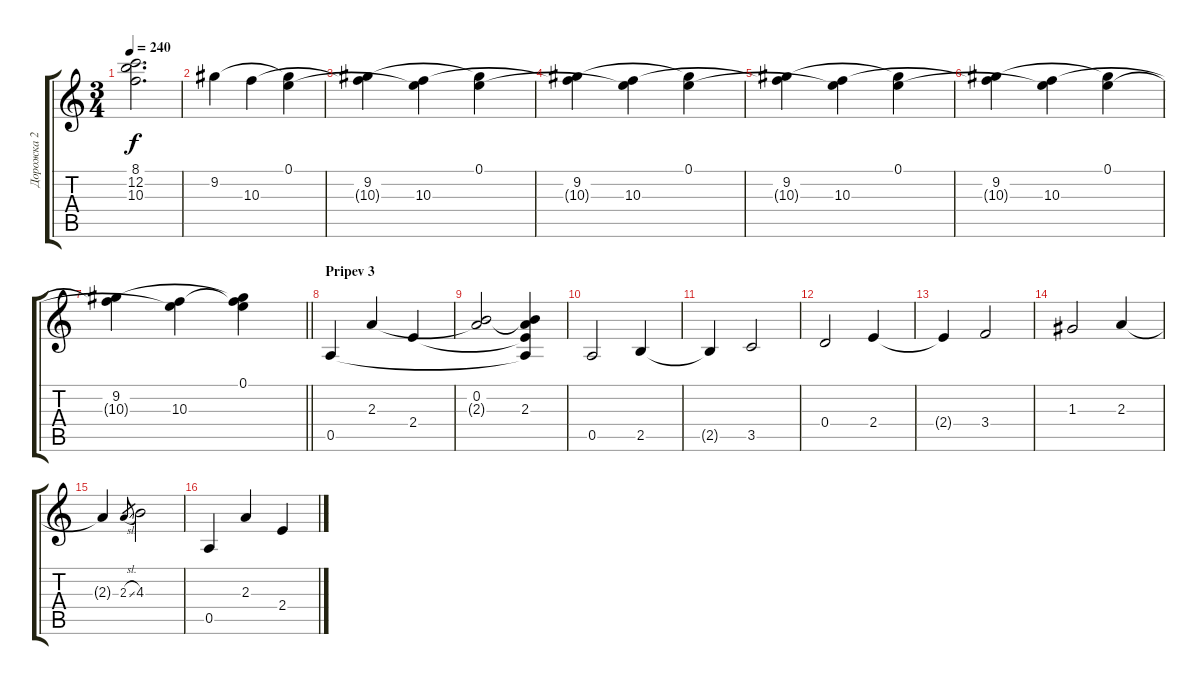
\track ("Дорожка 2" "Дорожка 2") {instrument acousticguitarsteel}
\staff {score tabs}
\tuning (E4 B3 G3 D3 A2 E2) {hide}
\ts (3 4)
\tempo 240
\clef g2
\ks c
(8.1{t} 12.2{t} 10.3{t}).2{d dy f} |
9.2.4 10.3.4 (0.1 9.2{t}).4 |
(9.2 10.3{t}).4 (0.1{t} 10.3).4 (0.1 9.2{t}).4 |
(9.2 10.3{t}).4 (0.1{t} 10.3).4 (0.1 9.2{t}).4 |
(9.2 10.3{t}).4 (0.1{t} 10.3).4 (0.1 9.2{t}).4 |
(9.2 10.3{t}).4 (0.1{t} 10.3).4 (0.1 9.2{t}).4 |
\barLineRight lightlight
(9.2 10.3{t}).4 (0.1{t} 10.3).4 (0.1 9.2{t} 10.3{t}).4 |
\section ("" "Pripev 3")
0.5.4 2.3.4 2.4.4 |
(0.2 2.3{t}).2 (0.2{t} 2.3 2.4{t} 0.5{t}).4 |
0.5.2 2.5.4 |
2.5{t}.4 3.5.2 |
0.4.2 2.4.4 |
2.4{t}.4 3.4.2 |
1.3.2 2.3.4 |
2.3{t}.4 2.3{sl}.8{gr} 4.3.2 |
0.5.4 2.3.4 2.4.4
